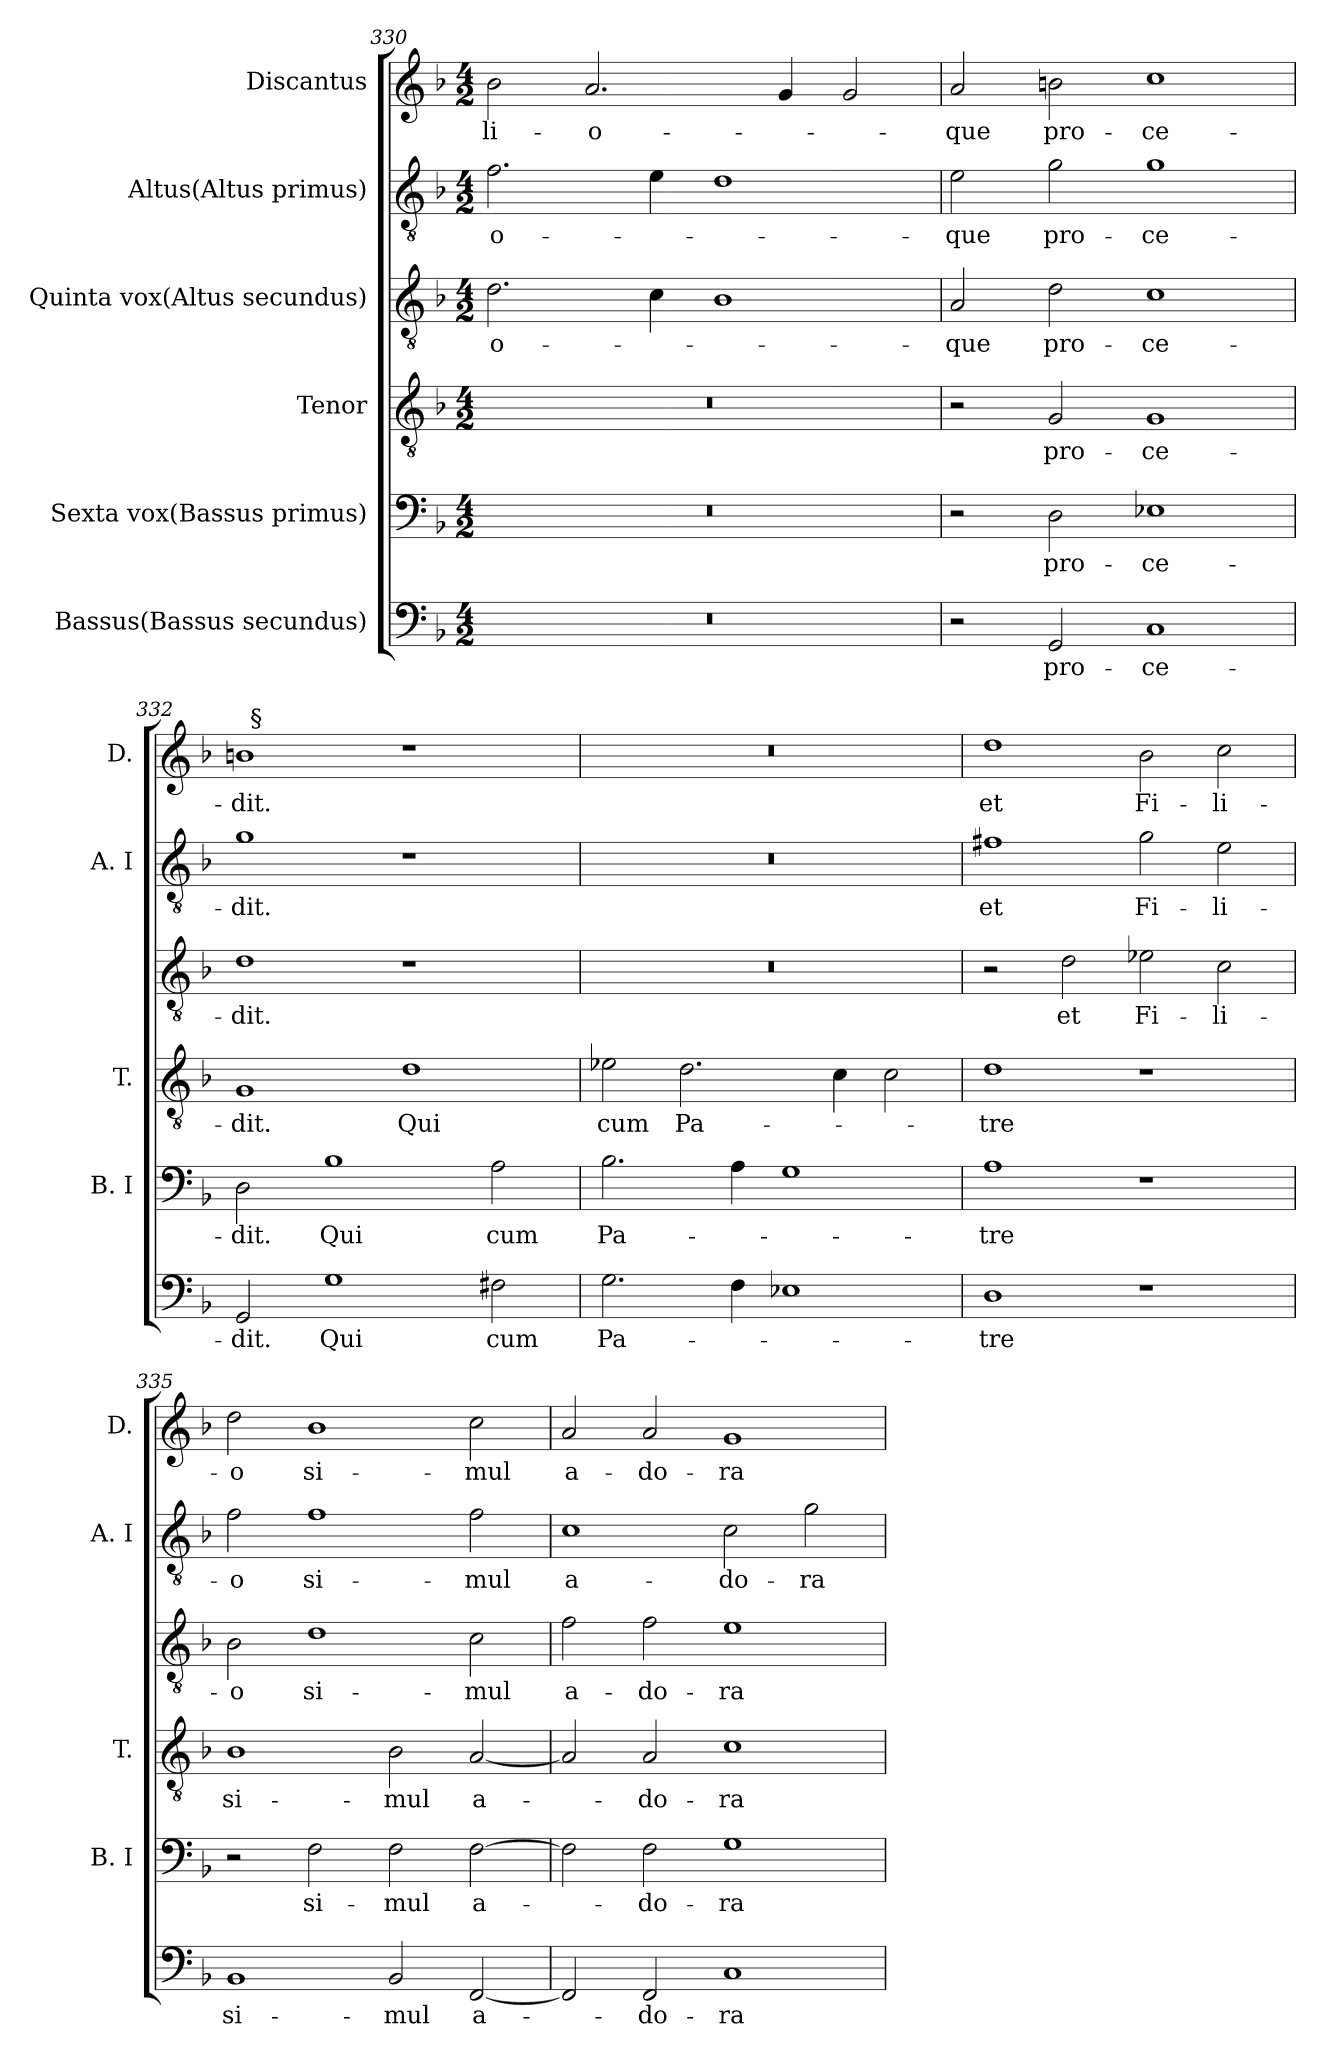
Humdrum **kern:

**kern	**text	**kern	**text	**kern	**text	**kern	**text	**kern	**text	**kern	**text
*part6	*part6	*part5	*part5	*part4	*part4	*part3	*part3	*part2	*part2	*part1	*part1
*staff6	*staff6	*staff5	*staff5	*staff4	*staff4	*staff3	*staff3	*staff2	*staff2	*staff1	*staff1
*I"Bassus(Bassus secundus)	*	*I"Sexta vox(Bassus primus)	*	*I"Tenor	*	*I"Quinta vox(Altus secundus)	*	*I"Altus(Altus primus)	*	*I"Discantus	*
*	*	*I'B. I	*	*I'T.	*	*	*	*I'A. I	*	*I'D.	*
*clefF4	*	*clefF4	*	*clefGv2	*	*clefGv2	*	*clefGv2	*	*clefG2	*
*	*	*	*	*ITrd7c12	*	*ITrd7c12	*	*ITrd7c12	*	*	*
*k[b-]	*	*k[b-]	*	*k[b-]	*	*k[b-]	*	*k[b-]	*	*k[b-]	*
*d:	*	*d:	*	*d:	*	*d:	*	*d:	*	*d:	*
*M4/2	*	*M4/2	*	*M4/2	*	*M4/2	*	*M4/2	*	*M4/2	*
=330	=330	=330	=330	=330	=330	=330	=330	=330	=330	=330	=330
!LO:N:vis=1	!	!LO:N:vis=1	!	!LO:N:vis=1	!	!	!LO:LY:b	!	!LO:LY:b	!	!LO:LY:b
0r	.	0r	.	0r	.	2.D\	-o-	2.F\	-o-	2b-\	-li-
!	!	!	!	!	!	!	!	!	!	!	!LO:LY:b
.	.	.	.	.	.	.	.	.	.	2.a/	-o-
.	.	.	.	.	.	4C\	.	4E\	.	.	.
.	.	.	.	.	.	1BB-	.	1D	.	.	.
.	.	.	.	.	.	.	.	.	.	4g/	.
.	.	.	.	.	.	.	.	.	.	2g/	.
!!LO:PB:g=z
=331	=331	=331	=331	=331	=331	=331	=331	=331	=331	=331	=331
!	!	!	!	!	!	!	!LO:LY:b	!	!LO:LY:b	!	!LO:LY:b
2r	.	2r	.	2r	.	2AA/	-que	2E\	-que	2a/	-que
!	!LO:LY:b	!	!LO:LY:b	!	!LO:LY:b	!	!LO:LY:b	!	!LO:LY:b	!	!LO:LY:b
2GG/	pro-	2D\	pro-	2GG/	pro-	2D\	pro-	2G\	pro-	2bn\	pro-
!	!LO:LY:b	!	!LO:LY:b	!	!LO:LY:b	!	!LO:LY:b	!	!LO:LY:b	!	!LO:LY:b
1C	-ce-	1E-X	-ce-	1GG	-ce-	1C	-ce-	1G	-ce-	1cc	-ce-
=332	=332	=332	=332	=332	=332	=332	=332	=332	=332	=332	=332
!	!LO:LY:b	!	!LO:LY:b	!	!LO:LY:b	!	!LO:LY:b	!	!LO:LY:b	!	!LO:LY:b
*	*	*	*	*	*	*	*	*	*	*^	*
2GG/	-dit.	2D\	-dit.	1GG	-dit.	1D	-dit.	1G	-dit.	1b	32ryy	-dit.
!	!	!	!	!	!	!	!	!	!	!	!LO:TX:a:t=§	!
.	.	.	.	.	.	.	.	.	.	.	1ryy	.
!	!LO:LY:b	!	!LO:LY:b	!	!	!	!	!	!	!	!	!
1G	Qui	1B-	Qui	.	.	.	.	.	.	.	.	.
!	!	!	!	!	!LO:LY:b	!	!	!	!	!	!	!
.	.	.	.	1D	Qui	1r	.	1r	.	1r	.	.
.	.	.	.	.	.	.	.	.	.	.	2ryy	.
!	!LO:LY:b	!	!LO:LY:b	!	!	!	!	!	!	!	!	!
2F#X\	cum	2A\	cum	.	.	.	.	.	.	.	.	.
.	.	.	.	.	.	.	.	.	.	.	4...ryy	.
=333	=333	=333	=333	=333	=333	=333	=333	=333	=333	=333	=333	=333
!	!LO:LY:b	!	!LO:LY:b	!	!LO:LY:b	!LO:N:vis=1	!	!LO:N:vis=1	!	!LO:N:vis=1	!	!
*	*	*	*	*	*	*	*	*	*	*v	*v	*
2.G\	Pa-	2.B-\	Pa-	2E-X\	cum	0r	.	0r	.	0r	.
!	!	!	!	!	!LO:LY:b	!	!	!	!	!	!
.	.	.	.	2.D\	Pa-	.	.	.	.	.	.
4F\	.	4A\	.	.	.	.	.	.	.	.	.
1E-X	.	1G	.	.	.	.	.	.	.	.	.
.	.	.	.	4C\	.	.	.	.	.	.	.
.	.	.	.	2C\	.	.	.	.	.	.	.
=334	=334	=334	=334	=334	=334	=334	=334	=334	=334	=334	=334
!	!LO:LY:b	!	!LO:LY:b	!	!LO:LY:b	!	!	!	!LO:LY:b	!	!LO:LY:b
1D	-tre	1A	-tre	1D	-tre	2r	.	1F#X	et	1dd	et
!	!	!	!	!	!	!	!LO:LY:b	!	!	!	!
.	.	.	.	.	.	2D\	et	.	.	.	.
!	!	!	!	!	!	!	!LO:LY:b	!	!LO:LY:b	!	!LO:LY:b
1r	.	1r	.	1r	.	2E-X\	Fi-	2G\	Fi-	2b-\	Fi-
!	!	!	!	!	!	!	!LO:LY:b	!	!LO:LY:b	!	!LO:LY:b
.	.	.	.	.	.	2C\	-li-	2E\	-li-	2cc\	-li-
=335	=335	=335	=335	=335	=335	=335	=335	=335	=335	=335	=335
!	!LO:LY:b	!	!	!	!LO:LY:b	!	!LO:LY:b	!	!LO:LY:b	!	!LO:LY:b
1BB-	si-	2r	.	1BB-	si-	2BB-\	-o	2F\	-o	2dd\	-o
!	!	!	!LO:LY:b	!	!	!	!LO:LY:b	!	!LO:LY:b	!	!LO:LY:b
.	.	2F\	si-	.	.	1D	si-	1F	si-	1b-	si-
!	!LO:LY:b	!	!LO:LY:b	!	!LO:LY:b	!	!	!	!	!	!
2BB-/	-mul	2F\	-mul	2BB-\	-mul	.	.	.	.	.	.
!	!LO:LY:b	!	!LO:LY:b	!	!LO:LY:b	!	!LO:LY:b	!	!LO:LY:b	!	!LO:LY:b
[<2FF/	a-	[>2F\	a-	[<2AA/	a-	2C\	-mul	2F\	-mul	2cc\	-mul
!!LO:LB:g=z
=336	=336	=336	=336	=336	=336	=336	=336	=336	=336	=336	=336
!	!	!	!	!	!	!	!LO:LY:b	!	!LO:LY:b	!	!LO:LY:b
2FF/]	.	2F\]	.	2AA/]	.	2F\	a-	1C	a-	2a/	a-
!	!LO:LY:b	!	!LO:LY:b	!	!LO:LY:b	!	!LO:LY:b	!	!	!	!LO:LY:b
2FF/	-do-	2F\	-do-	2AA/	-do-	2F\	-do-	.	.	2a/	-do-
!	!LO:LY:b	!	!LO:LY:b	!	!LO:LY:b	!	!LO:LY:b	!	!LO:LY:b	!	!LO:LY:b
1C	-ra-	1G	-ra-	1C	-ra-	1E	-ra-	2C\	-do-	1g	-ra-
!	!	!	!	!	!	!	!	!	!LO:LY:b	!	!
.	.	.	.	.	.	.	.	2G\	-ra-	.	.
=	=	=	=	=	=	=	=	=	=	=	=
*-	*-	*-	*-	*-	*-	*-	*-	*-	*-	*-	*-
